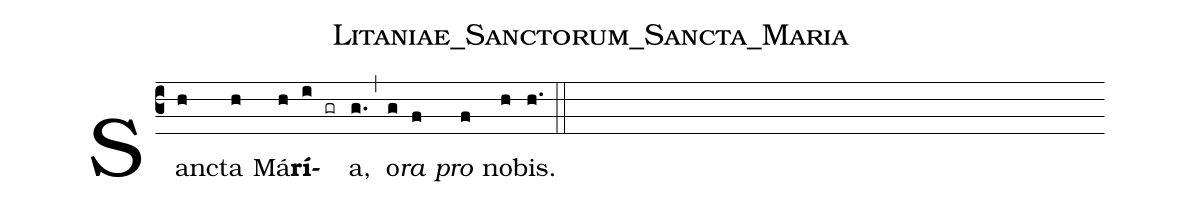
name:Litaniae_Sanctorum_Sancta_Maria;
def-m1: \grealign;
%%
(c3) San([em1]h)cta([em1]h) Má([em1]h)<b>rí</b>([em1]i)([em1]gr)a,([em1]g.) (,)
o([em1]g)<i>ra</i>([em1]f) <i>pro</i>([em1]f) no([em1]h)bis.([em1]h.) (::)
